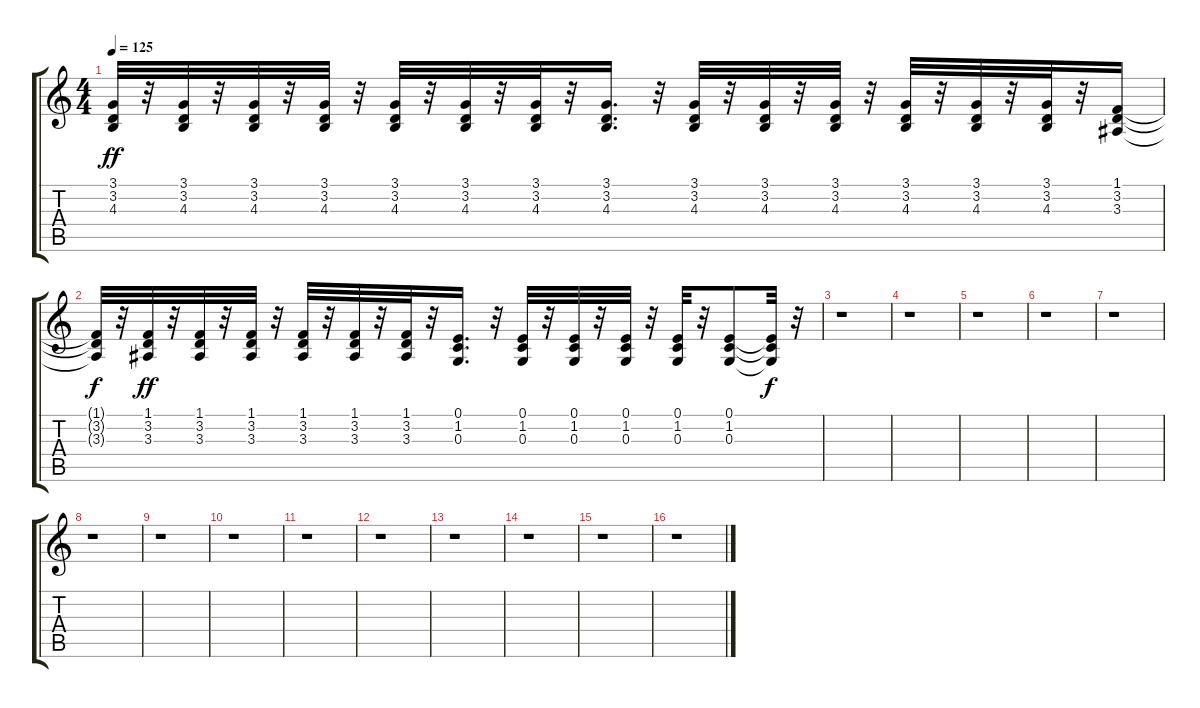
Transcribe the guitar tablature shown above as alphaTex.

\track "" {instrument electricpiano2}
\staff {score tabs}
\tuning (E4 B3 G3 D3 A2 E2) {hide}
\ts (4 4)
\tempo 125
\clef g2
\ks c
(3.1 3.2 4.3).32{dy ff} r.32 (3.1 3.2 4.3).32 r.32 (3.1 3.2 4.3).32 r.32 (3.1 3.2 4.3).32 r.32 (3.1 3.2 4.3).32 r.32 (3.1 3.2 4.3).32 r.32 (3.1 3.2 4.3).32 r.32 (3.1 3.2 4.3).16{d} r.32 (3.1 3.2 4.3).32 r.32 (3.1 3.2 4.3).32 r.32 (3.1 3.2 4.3).32 r.32 (3.1 3.2 4.3).32 r.32 (3.1 3.2 4.3).32 r.32 (3.1 3.2 4.3).32 r.32 (1.1 3.2 3.3).16 |
(1.1{t} 3.2{t} 3.3{t}).32{dy f} r.32 (1.1 3.2 3.3).32{dy ff} r.32 (1.1 3.2 3.3).32 r.32 (1.1 3.2 3.3).32 r.32 (1.1 3.2 3.3).32 r.32 (1.1 3.2 3.3).32 r.32 (1.1 3.2 3.3).32 r.32 (0.1 1.2 0.3).16{d} r.32 (0.1 1.2 0.3).32 r.32 (0.1 1.2 0.3).32 r.32 (0.1 1.2 0.3).32 r.32 (0.1 1.2 0.3).32 r.32 (0.1 1.2 0.3).8 (0.1{t} 1.2{t} 0.3{t}).32{dy f} r.32 |
r.1 |
r.1 |
r.1 |
r.1 |
r.1 |
r.1 |
r.1 |
r.1 |
r.1 |
r.1 |
r.1 |
r.1 |
r.1 |
r.1
